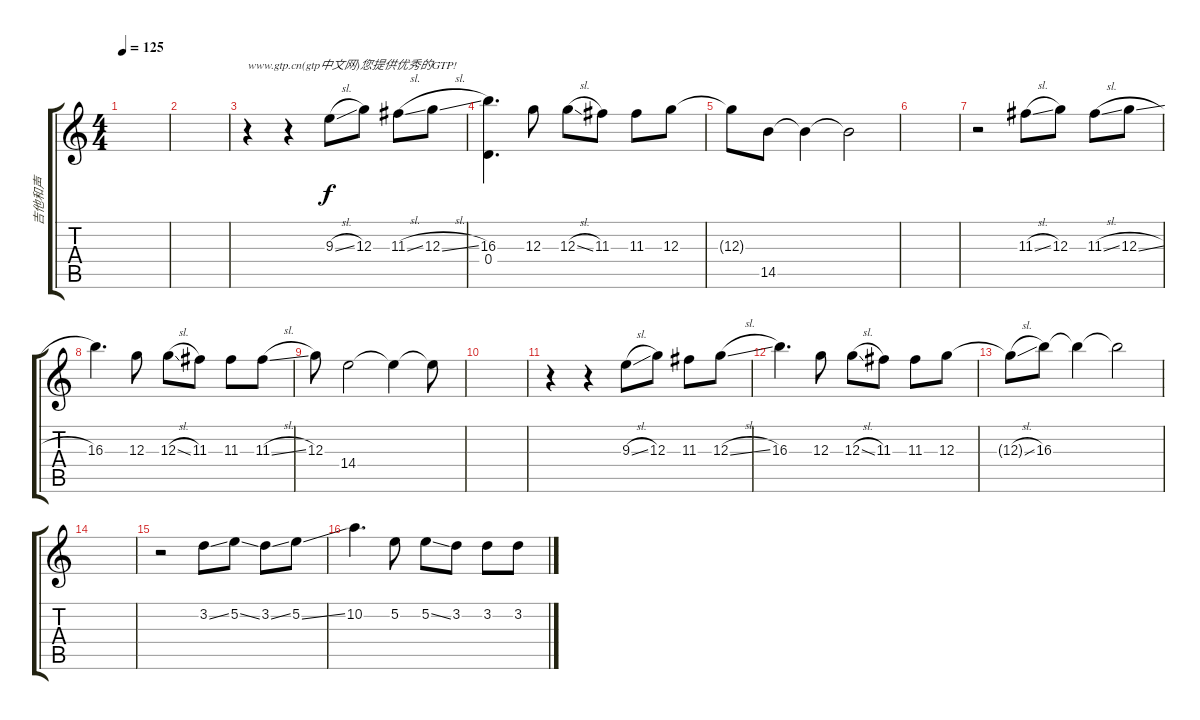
\track ("吉他和声" "吉他和声") {instrument electricguitarjazz}
\staff {score tabs}
\tuning (E4 B3 G3 D3 A2 E2) {hide}
\ts (4 4)
\tempo 125
\clef g2
\ks c
|
|
r.4{txt "www.gtp.cn(gtp中文网)您提供优秀的GTP!"} r.4 9.3{sl}.8 12.3.8 11.3{sl}.8 12.3{sl}.8 |
(16.3 0.4).4{d} 12.3.8 12.3{sl}.8 11.3.8 11.3.8 12.3.8 |
12.3{t}.8 14.5.8 14.5{t}.4 14.5{t}.2 |
|
r.2 11.3{sl}.8 12.3.8 11.3{sl}.8 12.3{sl}.8 |
16.3.4{d} 12.3.8 12.3{sl}.8 11.3.8 11.3.8 11.3{sl}.8 |
12.3.8 14.4.2 14.4{t}.4 14.4{t}.8 |
|
r.4 r.4 9.3{sl}.8 12.3.8 11.3.8 12.3{sl}.8 |
16.3.4{d} 12.3.8 12.3{sl}.8 11.3.8 11.3.8 12.3.8 |
12.3{sl t}.8 16.3.8 16.3{t}.4 16.3{t}.2 |
|
r.2 3.2{ss}.8 5.2{ss}.8 3.2{ss}.8 5.2{ss}.8 |
10.2.4{d} 5.2.8 5.2{ss}.8 3.2.8 3.2.8 3.2{sl}.8
